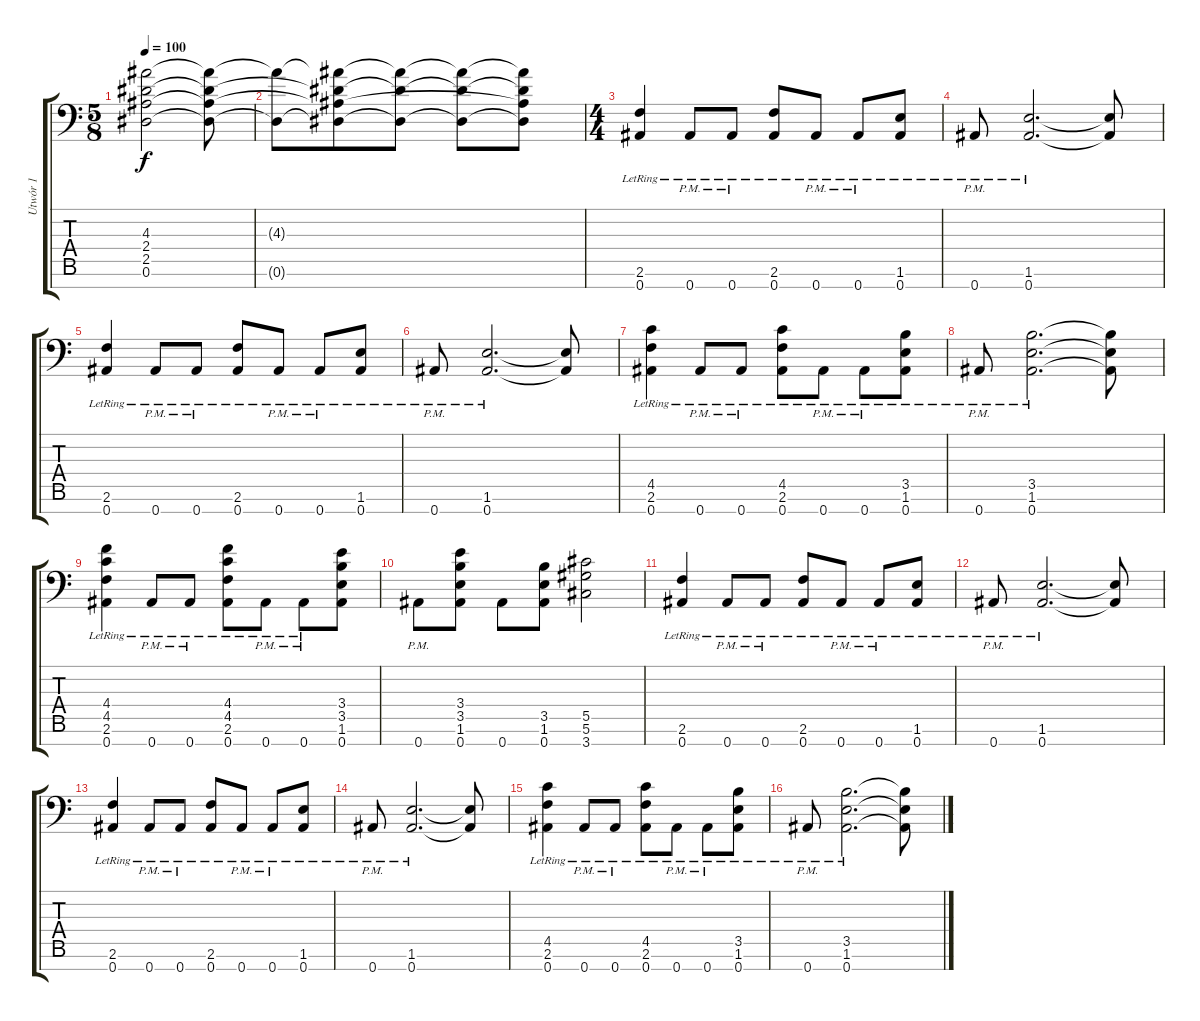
\track ("Utwór 1" "Utwór 1") {instrument electricguitarclean}
\staff {score tabs}
\tuning (Eb4 Bb3 Gb3 Db3 Ab2 Eb2 Bb1) {hide}
\ts (5 8)
\tempo 100
\clef f4
\ks c
(4.3{t} 2.4{t} 2.5{t} 0.6{t}).2{dy f} (4.3{t} 2.4{t} 2.5{t} 0.6{t}).8 |
(4.3{t} 0.6{t}).8 (4.3{t} 2.4{t} 2.5{t} 0.6{t}).8 (4.3{t} 2.4{t} 0.6{t}).8 (4.3{t} 2.4{t} 0.6{t}).8 (4.3{t} 2.4{t} 2.5{t} 0.6{t}).8 |
\ts (4 4)
(2.6{lr} 0.7{lr}).4 0.7{pm lr}.8 0.7{pm lr}.8 (2.6{lr} 0.7{lr}).8 0.7{pm lr}.8 0.7{pm lr}.8 (1.6{lr} 0.7{lr}).8 |
0.7{pm lr}.8 (1.6{lr} 0.7{lr}).2{d} (1.6{t} 0.7{t}).8 |
(2.6{lr} 0.7{lr}).4 0.7{pm lr}.8 0.7{pm lr}.8 (2.6{lr} 0.7{lr}).8 0.7{pm lr}.8 0.7{pm lr}.8 (1.6{lr} 0.7{lr}).8 |
0.7{pm lr}.8 (1.6{lr} 0.7{lr}).2{d} (1.6{t} 0.7{t}).8 |
(4.5{lr} 2.6{lr} 0.7{lr}).4 0.7{pm lr}.8 0.7{pm lr}.8 (4.5{lr} 2.6{lr} 0.7{lr}).8 0.7{pm lr}.8 0.7{pm lr}.8 (3.5{lr} 1.6{lr} 0.7{lr}).8 |
0.7{pm lr}.8 (3.5{lr} 1.6{lr} 0.7{lr}).2{d} (3.5{t} 1.6{t} 0.7{t}).8 |
(4.4{lr} 4.5{lr} 2.6{lr} 0.7{lr}).4 0.7{pm lr}.8 0.7{pm lr}.8 (4.4{lr} 4.5{lr} 2.6{lr} 0.7{lr}).8 0.7{pm lr}.8 0.7{pm lr}.8 (3.4 3.5 1.6 0.7).8 |
0.7{pm}.8 (3.4 3.5 1.6 0.7).8 0.7.8 (3.5 1.6 0.7).8 (5.5 5.6 3.7).2 |
(2.6{lr} 0.7{lr}).4 0.7{pm lr}.8 0.7{pm lr}.8 (2.6{lr} 0.7{lr}).8 0.7{pm lr}.8 0.7{pm lr}.8 (1.6{lr} 0.7{lr}).8 |
0.7{pm lr}.8 (1.6{lr} 0.7{lr}).2{d} (1.6{t} 0.7{t}).8 |
(2.6{lr} 0.7{lr}).4 0.7{pm lr}.8 0.7{pm lr}.8 (2.6{lr} 0.7{lr}).8 0.7{pm lr}.8 0.7{pm lr}.8 (1.6{lr} 0.7{lr}).8 |
0.7{pm lr}.8 (1.6{lr} 0.7{lr}).2{d} (1.6{t} 0.7{t}).8 |
(4.5{lr} 2.6{lr} 0.7{lr}).4 0.7{pm lr}.8 0.7{pm lr}.8 (4.5{lr} 2.6{lr} 0.7{lr}).8 0.7{pm lr}.8 0.7{pm lr}.8 (3.5{lr} 1.6{lr} 0.7{lr}).8 |
0.7{pm lr}.8 (3.5{lr} 1.6{lr} 0.7{lr}).2{d} (3.5{t} 1.6{t} 0.7{t}).8
